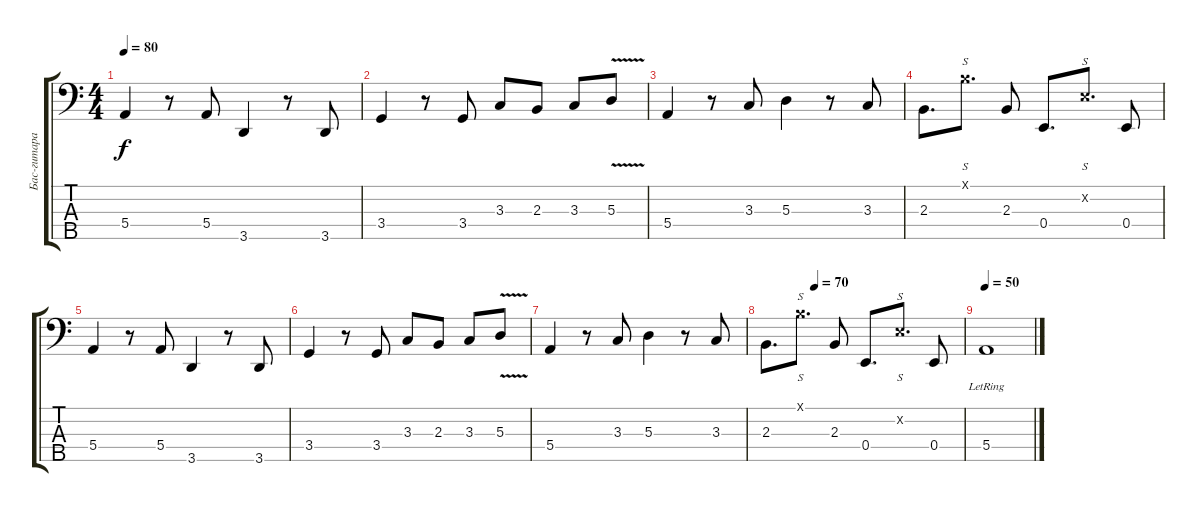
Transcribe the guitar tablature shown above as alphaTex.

\track ("Бас-гитара" "Бас-гитара") {instrument fretlessbass}
\staff {score tabs}
\tuning (G2 D2 A1 E1 B0) {hide}
\ts (4 4)
\tempo 80
\clef f4
\ks c
5.4.4{dy f} r.8 5.4.8 3.5.4 r.8 3.5.8 |
3.4.4 r.8 3.4.8 3.3.8 2.3.8 3.3.8 5.3{v}.8 |
5.4.4 r.8 3.3.8 5.3.4 r.8 3.3.8 |
2.3.8{d} 4.1{x}.8{s d} 2.3.8 0.4.8{d} 2.2{x}.8{s d} 0.4.8 |
5.4.4 r.8 5.4.8 3.5.4 r.8 3.5.8 |
3.4.4 r.8 3.4.8 3.3.8 2.3.8 3.3.8 5.3{v}.8 |
5.4.4 r.8 3.3.8 5.3.4 r.8 3.3.8 |
\tempo (70 0.25)
2.3.8{d} 4.1{x}.8{s d} 2.3.8 0.4.8{d} 2.2{x}.8{s d} 0.4.8 |
\tempo 50
5.4{lr}.1
